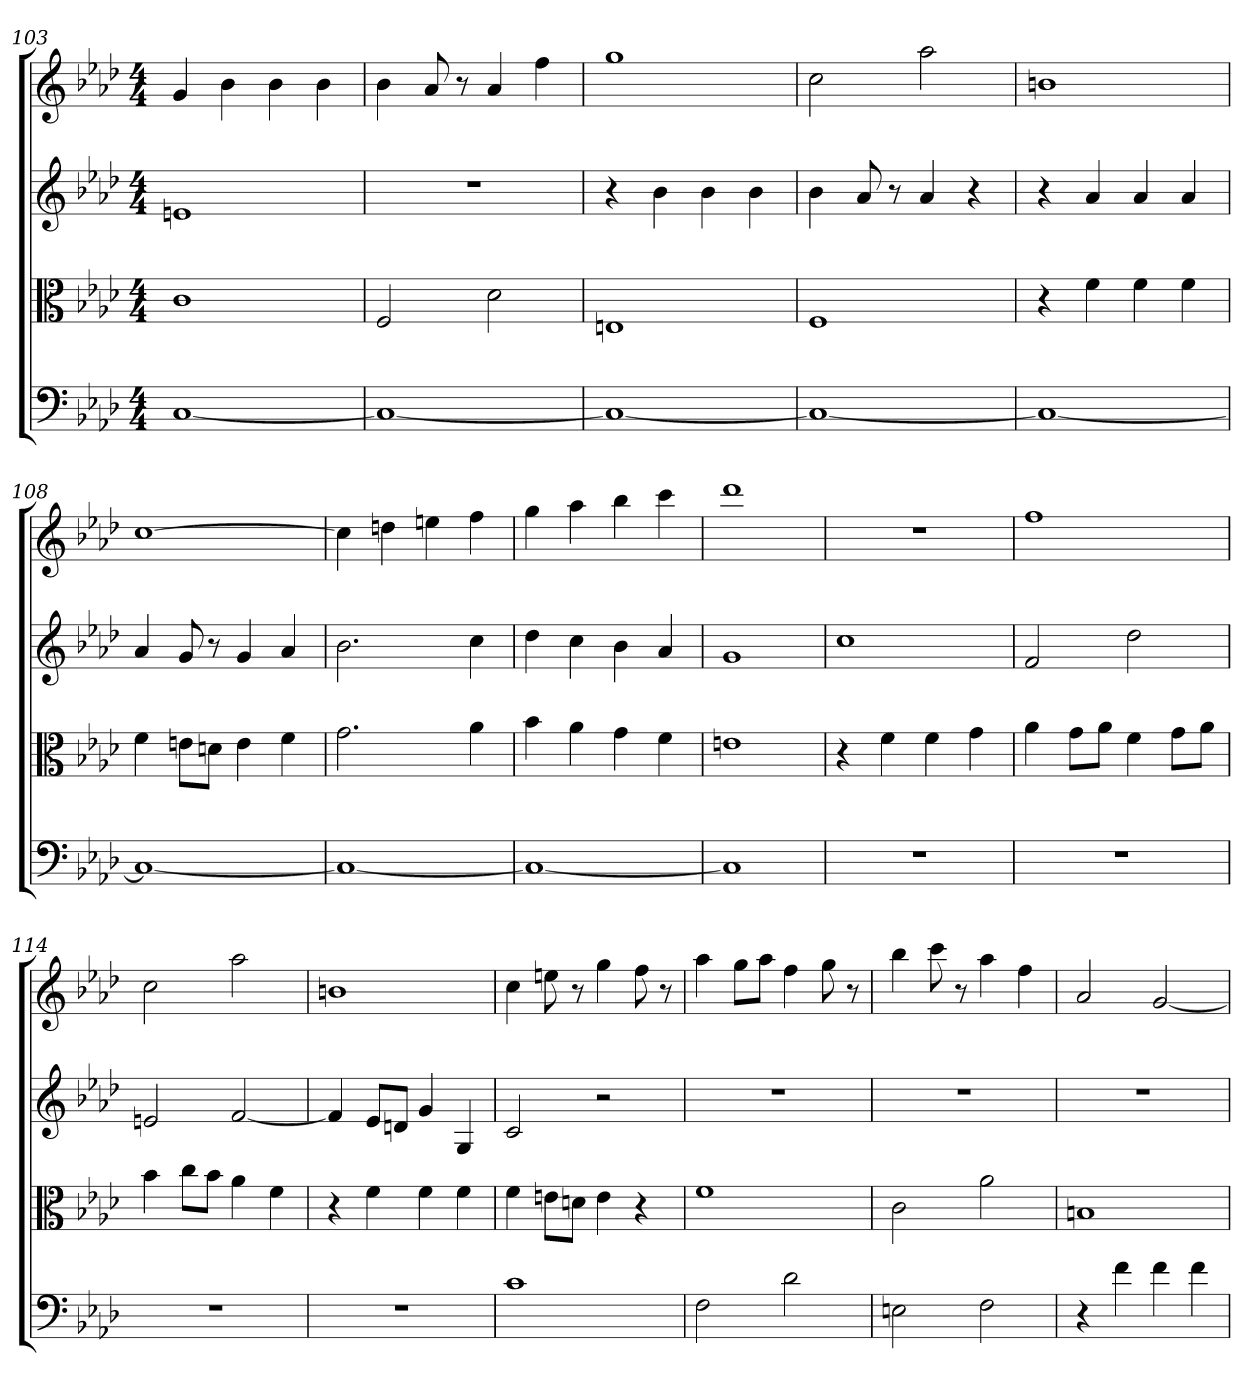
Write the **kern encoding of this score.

**kern	**kern	**kern	**kern
*part4	*part3	*part2	*part1
*staff4	*staff3	*staff2	*staff1
*clefF4	*clefC3	*clefG2	*clefG2
*k[b-e-a-d-]	*k[b-e-a-d-]	*k[b-e-a-d-]	*k[b-e-a-d-]
*f:	*f:	*f:	*f:
*M4/4	*M4/4	*M4/4	*M4/4
=103	=103	=103	=103
[1C	1c	1en	4g
.	.	.	4b-
.	.	.	4b-
.	.	.	4b-
=104	=104	=104	=104
1C_	2F	1r	4b-
.	.	.	8a-
.	.	.	8r
.	2d-	.	4a-
.	.	.	4ff
=105	=105	=105	=105
1C_	1En	4r	1gg
.	.	4b-	.
.	.	4b-	.
.	.	4b-	.
=106	=106	=106	=106
1C_	1F	4b-	2cc
.	.	8a-	.
.	.	8r	.
.	.	4a-	2aa-
.	.	4r	.
=107	=107	=107	=107
1C_	4r	4r	1bn
.	4f	4a-	.
.	4f	4a-	.
.	4f	4a-	.
=108	=108	=108	=108
1C_	4f	4a-	[1cc
.	8en\L	8g	.
.	8dn\J	8r	.
.	4e	4g	.
.	4f	4a-	.
=109	=109	=109	=109
1C_	2.g	2.b-	4cc]
.	.	.	4ddn
.	.	.	4een
.	4a-	4cc	4ff
=110	=110	=110	=110
1C_	4b-	4dd-	4gg
.	4a-	4cc	4aa-
.	4g	4b-	4bb-
.	4f	4a-	4ccc
=111	=111	=111	=111
1C]	1en	1g	1ddd-
=112	=112	=112	=112
1r	4r	1cc	1r
.	4f	.	.
.	4f	.	.
.	4g	.	.
=113	=113	=113	=113
1r	4a-	2f	1ff
.	8g\L	.	.
.	8a-\J	.	.
.	4f	2dd-	.
.	8g\L	.	.
.	8a-\J	.	.
=114	=114	=114	=114
1r	4b-	2en	2cc
.	8cc\L	.	.
.	8b-\J	.	.
.	4a-	[2f	2aa-
.	4f	.	.
=115	=115	=115	=115
1r	4r	4f]	1bn
.	4f	8e-/L	.
.	.	8dn/J	.
.	4f	4g	.
.	4f	4G	.
=116	=116	=116	=116
1c	4f	2c	4cc
.	8en\L	.	8een
.	8dn\J	.	8r
.	4e	2r	4gg
.	4r	.	8ff
.	.	.	8r
=117	=117	=117	=117
2F	1f	1r	4aa-
.	.	.	8gg\L
.	.	.	8aa-\J
2d-	.	.	4ff
.	.	.	8gg
.	.	.	8r
=118	=118	=118	=118
2En	2c	1r	4bb-
.	.	.	8ccc
.	.	.	8r
2F	2a-	.	4aa-
.	.	.	4ff
=119	=119	=119	=119
4r	1Bn	1r	2a-
4f	.	.	.
4f	.	.	[2g
4f	.	.	.
=	=	=	=
*-	*-	*-	*-
